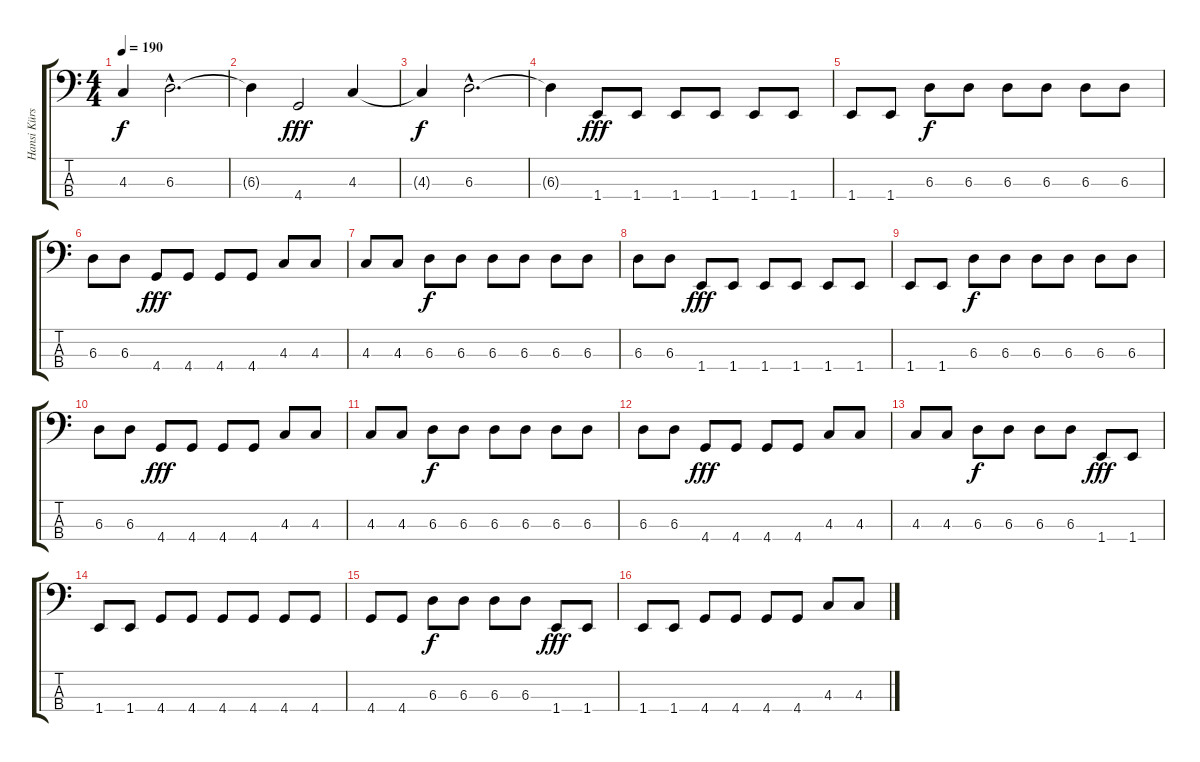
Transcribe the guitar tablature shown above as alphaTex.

\track ("Hansi Kürsch" "Hansi Kürs") {instrument electricbasspick}
\staff {score tabs}
\tuning (Gb2 Db2 Ab1 Eb1) {hide}
\ts (4 4)
\tempo 190
\clef f4
\ks c
4.3{t}.4{dy f} 6.3{hac}.2{d} |
6.3{t}.4 4.4.2{dy fff} 4.3.4 |
4.3{t}.4{dy f} 6.3{hac}.2{d} |
6.3{t}.4 1.4.8{dy fff} 1.4.8 1.4.8 1.4.8 1.4.8 1.4.8 |
1.4.8 1.4.8 6.3.8{dy f} 6.3.8 6.3.8 6.3.8 6.3.8 6.3.8 |
6.3.8 6.3.8 4.4.8{dy fff} 4.4.8 4.4.8 4.4.8 4.3.8 4.3.8 |
4.3.8 4.3.8 6.3.8{dy f} 6.3.8 6.3.8 6.3.8 6.3.8 6.3.8 |
6.3.8 6.3.8 1.4.8{dy fff} 1.4.8 1.4.8 1.4.8 1.4.8 1.4.8 |
1.4.8 1.4.8 6.3.8{dy f} 6.3.8 6.3.8 6.3.8 6.3.8 6.3.8 |
6.3.8 6.3.8 4.4.8{dy fff} 4.4.8 4.4.8 4.4.8 4.3.8 4.3.8 |
4.3.8 4.3.8 6.3.8{dy f} 6.3.8 6.3.8 6.3.8 6.3.8 6.3.8 |
6.3.8 6.3.8 4.4.8{dy fff} 4.4.8 4.4.8 4.4.8 4.3.8 4.3.8 |
4.3.8 4.3.8 6.3.8{dy f} 6.3.8 6.3.8 6.3.8 1.4.8{dy fff} 1.4.8 |
1.4.8 1.4.8 4.4.8 4.4.8 4.4.8 4.4.8 4.4.8 4.4.8 |
4.4.8 4.4.8 6.3.8{dy f} 6.3.8 6.3.8 6.3.8 1.4.8{dy fff} 1.4.8 |
1.4.8 1.4.8 4.4.8 4.4.8 4.4.8 4.4.8 4.3.8 4.3.8
